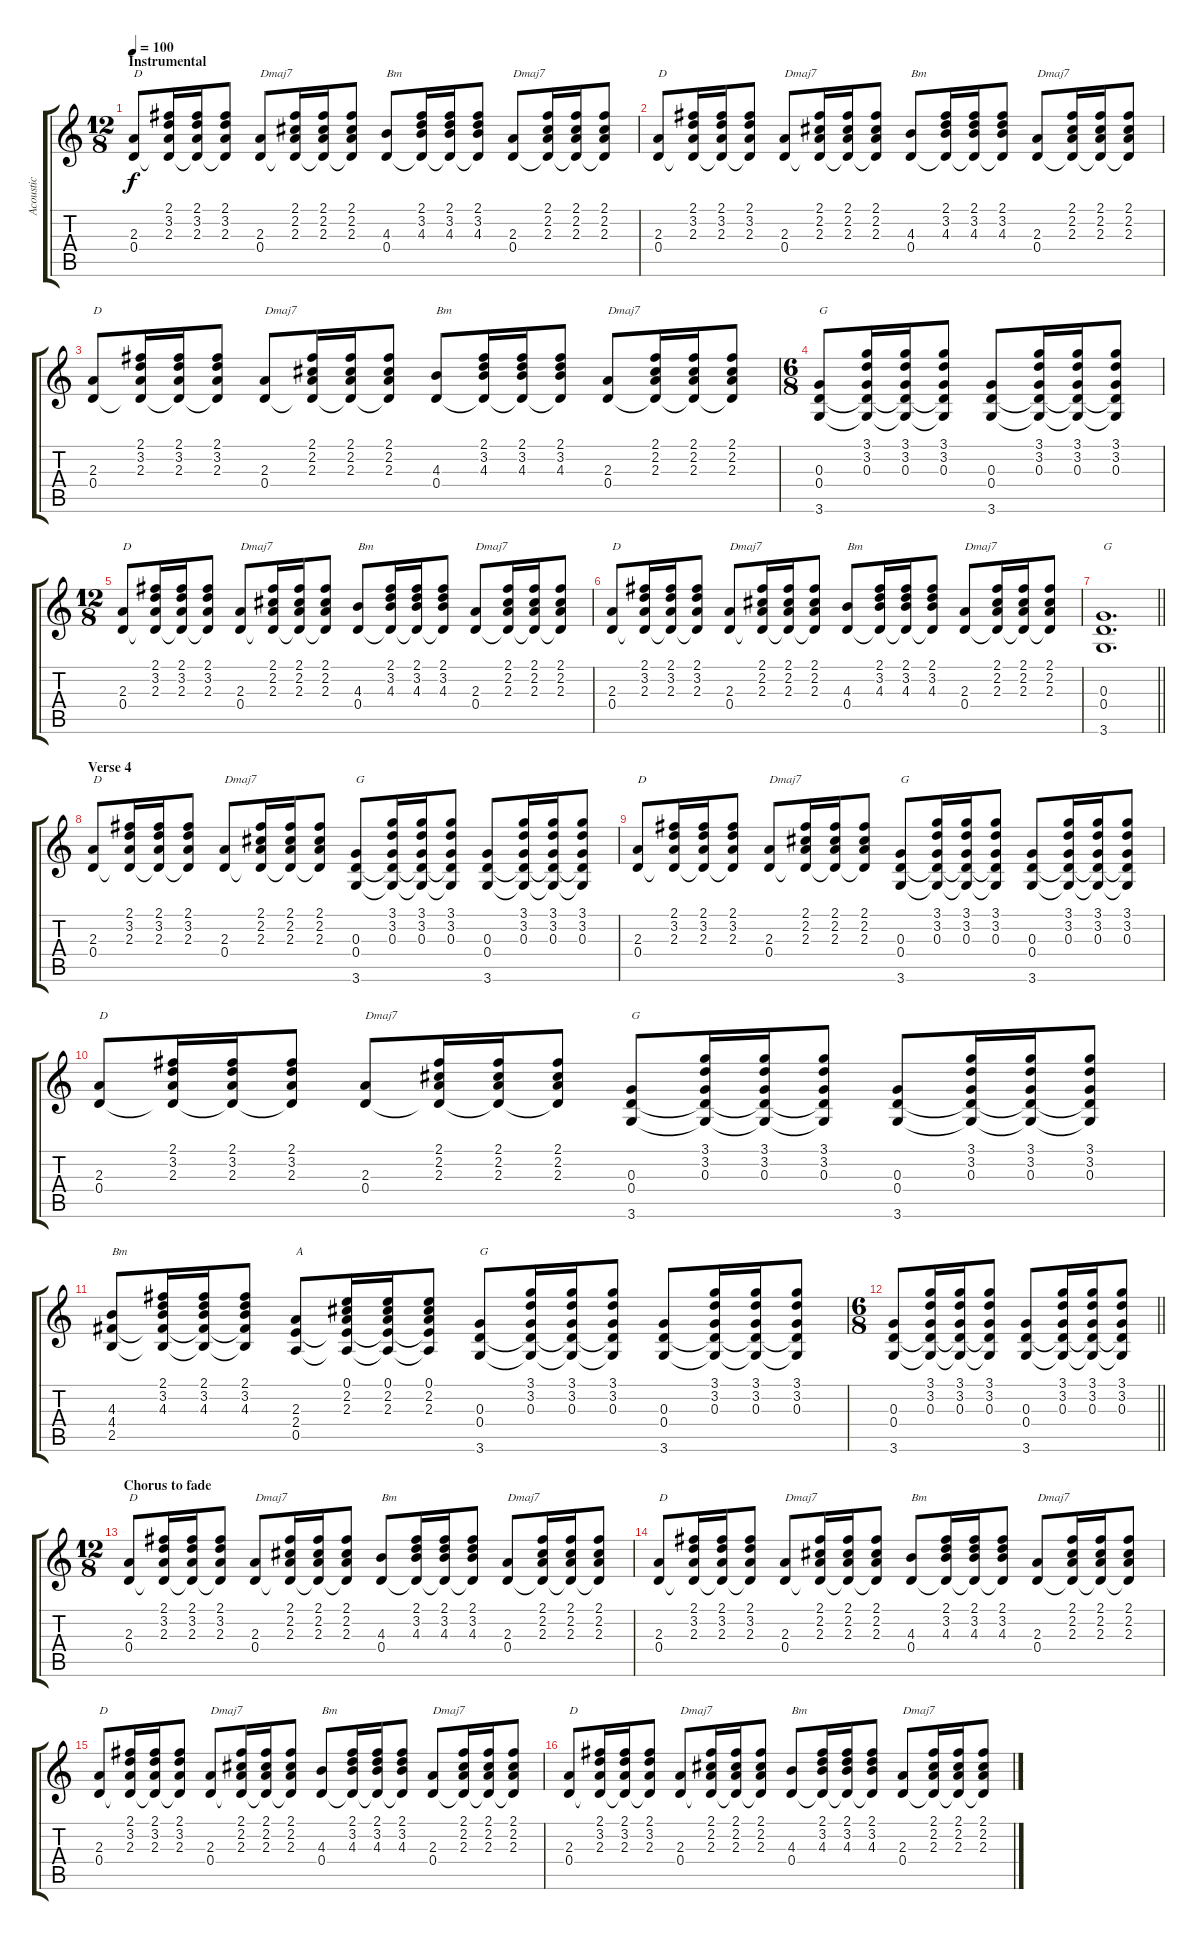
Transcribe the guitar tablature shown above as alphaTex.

\track ("Acoustic" "Acoustic") {instrument acousticguitarsteel}
\staff {score tabs}
\tuning (E4 B3 G3 D3 A2 E2) {hide}
\ts (12 8)
\section ("" "Instrumental")
\tempo 100
\clef g2
\ks c
(2.3 0.4).8{txt "D" dy f} (2.1 3.2 2.3 0.4{t}).16 (2.1 3.2 2.3 0.4{t}).16 (2.1 3.2 2.3 0.4{t}).8 (2.3 0.4).8{txt "Dmaj7"} (2.1 2.2 2.3 0.4{t}).16 (2.1 2.2 2.3 0.4{t}).16 (2.1 2.2 2.3 0.4{t}).8 (4.3 0.4).8{txt "Bm"} (2.1 3.2 4.3 0.4{t}).16 (2.1 3.2 4.3 0.4{t}).16 (2.1 3.2 4.3 0.4{t}).8 (2.3 0.4).8{txt "Dmaj7"} (2.1 2.2 2.3 0.4{t}).16 (2.1 2.2 2.3 0.4{t}).16 (2.1 2.2 2.3 0.4{t}).8 |
(2.3 0.4).8{txt "D"} (2.1 3.2 2.3 0.4{t}).16 (2.1 3.2 2.3 0.4{t}).16 (2.1 3.2 2.3 0.4{t}).8 (2.3 0.4).8{txt "Dmaj7"} (2.1 2.2 2.3 0.4{t}).16 (2.1 2.2 2.3 0.4{t}).16 (2.1 2.2 2.3 0.4{t}).8 (4.3 0.4).8{txt "Bm"} (2.1 3.2 4.3 0.4{t}).16 (2.1 3.2 4.3 0.4{t}).16 (2.1 3.2 4.3 0.4{t}).8 (2.3 0.4).8{txt "Dmaj7"} (2.1 2.2 2.3 0.4{t}).16 (2.1 2.2 2.3 0.4{t}).16 (2.1 2.2 2.3 0.4{t}).8 |
(2.3 0.4).8{txt "D"} (2.1 3.2 2.3 0.4{t}).16 (2.1 3.2 2.3 0.4{t}).16 (2.1 3.2 2.3 0.4{t}).8 (2.3 0.4).8{txt "Dmaj7"} (2.1 2.2 2.3 0.4{t}).16 (2.1 2.2 2.3 0.4{t}).16 (2.1 2.2 2.3 0.4{t}).8 (4.3 0.4).8{txt "Bm"} (2.1 3.2 4.3 0.4{t}).16 (2.1 3.2 4.3 0.4{t}).16 (2.1 3.2 4.3 0.4{t}).8 (2.3 0.4).8{txt "Dmaj7"} (2.1 2.2 2.3 0.4{t}).16 (2.1 2.2 2.3 0.4{t}).16 (2.1 2.2 2.3 0.4{t}).8 |
\ts (6 8)
(0.3 0.4 3.6).8{txt "G"} (3.1 3.2 0.3 0.4{t} 3.6{t}).16 (3.1 3.2 0.3 0.4{t} 3.6{t}).16 (3.1 3.2 0.3 0.4{t} 3.6{t}).8 (0.3 0.4 3.6).8 (3.1 3.2 0.3 0.4{t} 3.6{t}).16 (3.1 3.2 0.3 0.4{t} 3.6{t}).16 (3.1 3.2 0.3 0.4{t} 3.6{t}).8 |
\ts (12 8)
(2.3 0.4).8{txt "D"} (2.1 3.2 2.3 0.4{t}).16 (2.1 3.2 2.3 0.4{t}).16 (2.1 3.2 2.3 0.4{t}).8 (2.3 0.4).8{txt "Dmaj7"} (2.1 2.2 2.3 0.4{t}).16 (2.1 2.2 2.3 0.4{t}).16 (2.1 2.2 2.3 0.4{t}).8 (4.3 0.4).8{txt "Bm"} (2.1 3.2 4.3 0.4{t}).16 (2.1 3.2 4.3 0.4{t}).16 (2.1 3.2 4.3 0.4{t}).8 (2.3 0.4).8{txt "Dmaj7"} (2.1 2.2 2.3 0.4{t}).16 (2.1 2.2 2.3 0.4{t}).16 (2.1 2.2 2.3 0.4{t}).8 |
(2.3 0.4).8{txt "D"} (2.1 3.2 2.3 0.4{t}).16 (2.1 3.2 2.3 0.4{t}).16 (2.1 3.2 2.3 0.4{t}).8 (2.3 0.4).8{txt "Dmaj7"} (2.1 2.2 2.3 0.4{t}).16 (2.1 2.2 2.3 0.4{t}).16 (2.1 2.2 2.3 0.4{t}).8 (4.3 0.4).8{txt "Bm"} (2.1 3.2 4.3 0.4{t}).16 (2.1 3.2 4.3 0.4{t}).16 (2.1 3.2 4.3 0.4{t}).8 (2.3 0.4).8{txt "Dmaj7"} (2.1 2.2 2.3 0.4{t}).16 (2.1 2.2 2.3 0.4{t}).16 (2.1 2.2 2.3 0.4{t}).8 |
\barLineRight lightlight
(0.3 0.4 3.6).1{d txt "G"} |
\section ("" "Verse 4")
(2.3 0.4).8{txt "D"} (2.1 3.2 2.3 0.4{t}).16 (2.1 3.2 2.3 0.4{t}).16 (2.1 3.2 2.3 0.4{t}).8 (2.3 0.4).8{txt "Dmaj7"} (2.1 2.2 2.3 0.4{t}).16 (2.1 2.2 2.3 0.4{t}).16 (2.1 2.2 2.3 0.4{t}).8 (0.3 0.4 3.6).8{txt "G"} (3.1 3.2 0.3 0.4{t} 3.6{t}).16 (3.1 3.2 0.3 0.4{t} 3.6{t}).16 (3.1 3.2 0.3 0.4{t} 3.6{t}).8 (0.3 0.4 3.6).8 (3.1 3.2 0.3 0.4{t} 3.6{t}).16 (3.1 3.2 0.3 0.4{t} 3.6{t}).16 (3.1 3.2 0.3 0.4{t} 3.6{t}).8 |
(2.3 0.4).8{txt "D"} (2.1 3.2 2.3 0.4{t}).16 (2.1 3.2 2.3 0.4{t}).16 (2.1 3.2 2.3 0.4{t}).8 (2.3 0.4).8{txt "Dmaj7"} (2.1 2.2 2.3 0.4{t}).16 (2.1 2.2 2.3 0.4{t}).16 (2.1 2.2 2.3 0.4{t}).8 (0.3 0.4 3.6).8{txt "G"} (3.1 3.2 0.3 0.4{t} 3.6{t}).16 (3.1 3.2 0.3 0.4{t} 3.6{t}).16 (3.1 3.2 0.3 0.4{t} 3.6{t}).8 (0.3 0.4 3.6).8 (3.1 3.2 0.3 0.4{t} 3.6{t}).16 (3.1 3.2 0.3 0.4{t} 3.6{t}).16 (3.1 3.2 0.3 0.4{t} 3.6{t}).8 |
(2.3 0.4).8{txt "D"} (2.1 3.2 2.3 0.4{t}).16 (2.1 3.2 2.3 0.4{t}).16 (2.1 3.2 2.3 0.4{t}).8 (2.3 0.4).8{txt "Dmaj7"} (2.1 2.2 2.3 0.4{t}).16 (2.1 2.2 2.3 0.4{t}).16 (2.1 2.2 2.3 0.4{t}).8 (0.3 0.4 3.6).8{txt "G"} (3.1 3.2 0.3 0.4{t} 3.6{t}).16 (3.1 3.2 0.3 0.4{t} 3.6{t}).16 (3.1 3.2 0.3 0.4{t} 3.6{t}).8 (0.3 0.4 3.6).8 (3.1 3.2 0.3 0.4{t} 3.6{t}).16 (3.1 3.2 0.3 0.4{t} 3.6{t}).16 (3.1 3.2 0.3 0.4{t} 3.6{t}).8 |
(4.3 4.4 2.5).8{txt "Bm"} (2.1 3.2 4.3 4.4{t} 2.5{t}).16 (2.1 3.2 4.3 4.4{t} 2.5{t}).16 (2.1 3.2 4.3 4.4{t} 2.5{t}).8 (2.3 2.4 0.5).8{txt "A"} (0.1 2.2 2.3 2.4{t} 0.5{t}).16 (0.1 2.2 2.3 2.4{t} 0.5{t}).16 (0.1 2.2 2.3 2.4{t} 0.5{t}).8 (0.3 0.4 3.6).8{txt "G"} (3.1 3.2 0.3 0.4{t} 3.6{t}).16 (3.1 3.2 0.3 0.4{t} 3.6{t}).16 (3.1 3.2 0.3 0.4{t} 3.6{t}).8 (0.3 0.4 3.6).8 (3.1 3.2 0.3 0.4{t} 3.6{t}).16 (3.1 3.2 0.3 0.4{t} 3.6{t}).16 (3.1 3.2 0.3 0.4{t} 3.6{t}).8 |
\ts (6 8)
\barLineRight lightlight
(0.3 0.4 3.6).8 (3.1 3.2 0.3 0.4{t} 3.6{t}).16 (3.1 3.2 0.3 0.4{t} 3.6{t}).16 (3.1 3.2 0.3 0.4{t} 3.6{t}).8 (0.3 0.4 3.6).8 (3.1 3.2 0.3 0.4{t} 3.6{t}).16 (3.1 3.2 0.3 0.4{t} 3.6{t}).16 (3.1 3.2 0.3 0.4{t} 3.6{t}).8 |
\ts (12 8)
\section ("" "Chorus to fade")
(2.3 0.4).8{txt "D"} (2.1 3.2 2.3 0.4{t}).16 (2.1 3.2 2.3 0.4{t}).16 (2.1 3.2 2.3 0.4{t}).8 (2.3 0.4).8{txt "Dmaj7"} (2.1 2.2 2.3 0.4{t}).16 (2.1 2.2 2.3 0.4{t}).16 (2.1 2.2 2.3 0.4{t}).8 (4.3 0.4).8{txt "Bm"} (2.1 3.2 4.3 0.4{t}).16 (2.1 3.2 4.3 0.4{t}).16 (2.1 3.2 4.3 0.4{t}).8 (2.3 0.4).8{txt "Dmaj7"} (2.1 2.2 2.3 0.4{t}).16 (2.1 2.2 2.3 0.4{t}).16 (2.1 2.2 2.3 0.4{t}).8 |
(2.3 0.4).8{txt "D"} (2.1 3.2 2.3 0.4{t}).16 (2.1 3.2 2.3 0.4{t}).16 (2.1 3.2 2.3 0.4{t}).8 (2.3 0.4).8{txt "Dmaj7"} (2.1 2.2 2.3 0.4{t}).16 (2.1 2.2 2.3 0.4{t}).16 (2.1 2.2 2.3 0.4{t}).8 (4.3 0.4).8{txt "Bm"} (2.1 3.2 4.3 0.4{t}).16 (2.1 3.2 4.3 0.4{t}).16 (2.1 3.2 4.3 0.4{t}).8 (2.3 0.4).8{txt "Dmaj7"} (2.1 2.2 2.3 0.4{t}).16 (2.1 2.2 2.3 0.4{t}).16 (2.1 2.2 2.3 0.4{t}).8 |
(2.3 0.4).8{txt "D"} (2.1 3.2 2.3 0.4{t}).16 (2.1 3.2 2.3 0.4{t}).16 (2.1 3.2 2.3 0.4{t}).8 (2.3 0.4).8{txt "Dmaj7"} (2.1 2.2 2.3 0.4{t}).16 (2.1 2.2 2.3 0.4{t}).16 (2.1 2.2 2.3 0.4{t}).8 (4.3 0.4).8{txt "Bm"} (2.1 3.2 4.3 0.4{t}).16 (2.1 3.2 4.3 0.4{t}).16 (2.1 3.2 4.3 0.4{t}).8 (2.3 0.4).8{txt "Dmaj7"} (2.1 2.2 2.3 0.4{t}).16 (2.1 2.2 2.3 0.4{t}).16 (2.1 2.2 2.3 0.4{t}).8 |
(2.3 0.4).8{txt "D"} (2.1 3.2 2.3 0.4{t}).16 (2.1 3.2 2.3 0.4{t}).16 (2.1 3.2 2.3 0.4{t}).8 (2.3 0.4).8{txt "Dmaj7"} (2.1 2.2 2.3 0.4{t}).16 (2.1 2.2 2.3 0.4{t}).16 (2.1 2.2 2.3 0.4{t}).8 (4.3 0.4).8{txt "Bm"} (2.1 3.2 4.3 0.4{t}).16 (2.1 3.2 4.3 0.4{t}).16 (2.1 3.2 4.3 0.4{t}).8 (2.3 0.4).8{txt "Dmaj7"} (2.1 2.2 2.3 0.4{t}).16 (2.1 2.2 2.3 0.4{t}).16 (2.1 2.2 2.3 0.4{t}).8
